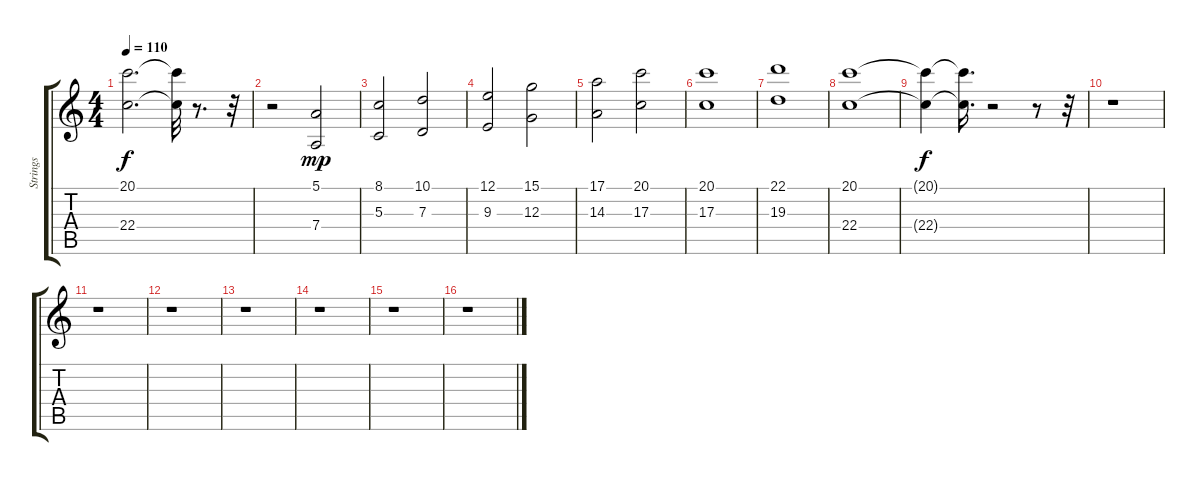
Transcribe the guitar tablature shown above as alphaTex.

\track ("Strings" "Strings") {instrument synthstrings1}
\staff {score tabs}
\tuning (E4 B3 G3 D3 A2 E2) {hide}
\ts (4 4)
\tempo 110
\clef g2
\ks c
(20.1{t} 22.4{t}).2{d dy f} (20.1{t} 22.4{t}).32 r.8{d} r.32 |
r.2 (5.1 7.4).2{dy mp} |
(8.1 5.3).2 (10.1 7.3).2 |
(12.1 9.3).2 (15.1 12.3).2 |
(17.1 14.3).2 (20.1 17.3).2 |
(20.1 17.3).1 |
(22.1 19.3).1 |
(20.1 22.4).1 |
(20.1{t} 22.4{t}).4{dy f} (20.1{t} 22.4{t}).16{d} r.2 r.8 r.32 |
r.1 |
r.1 |
r.1 |
r.1 |
r.1 |
r.1 |
r.1
